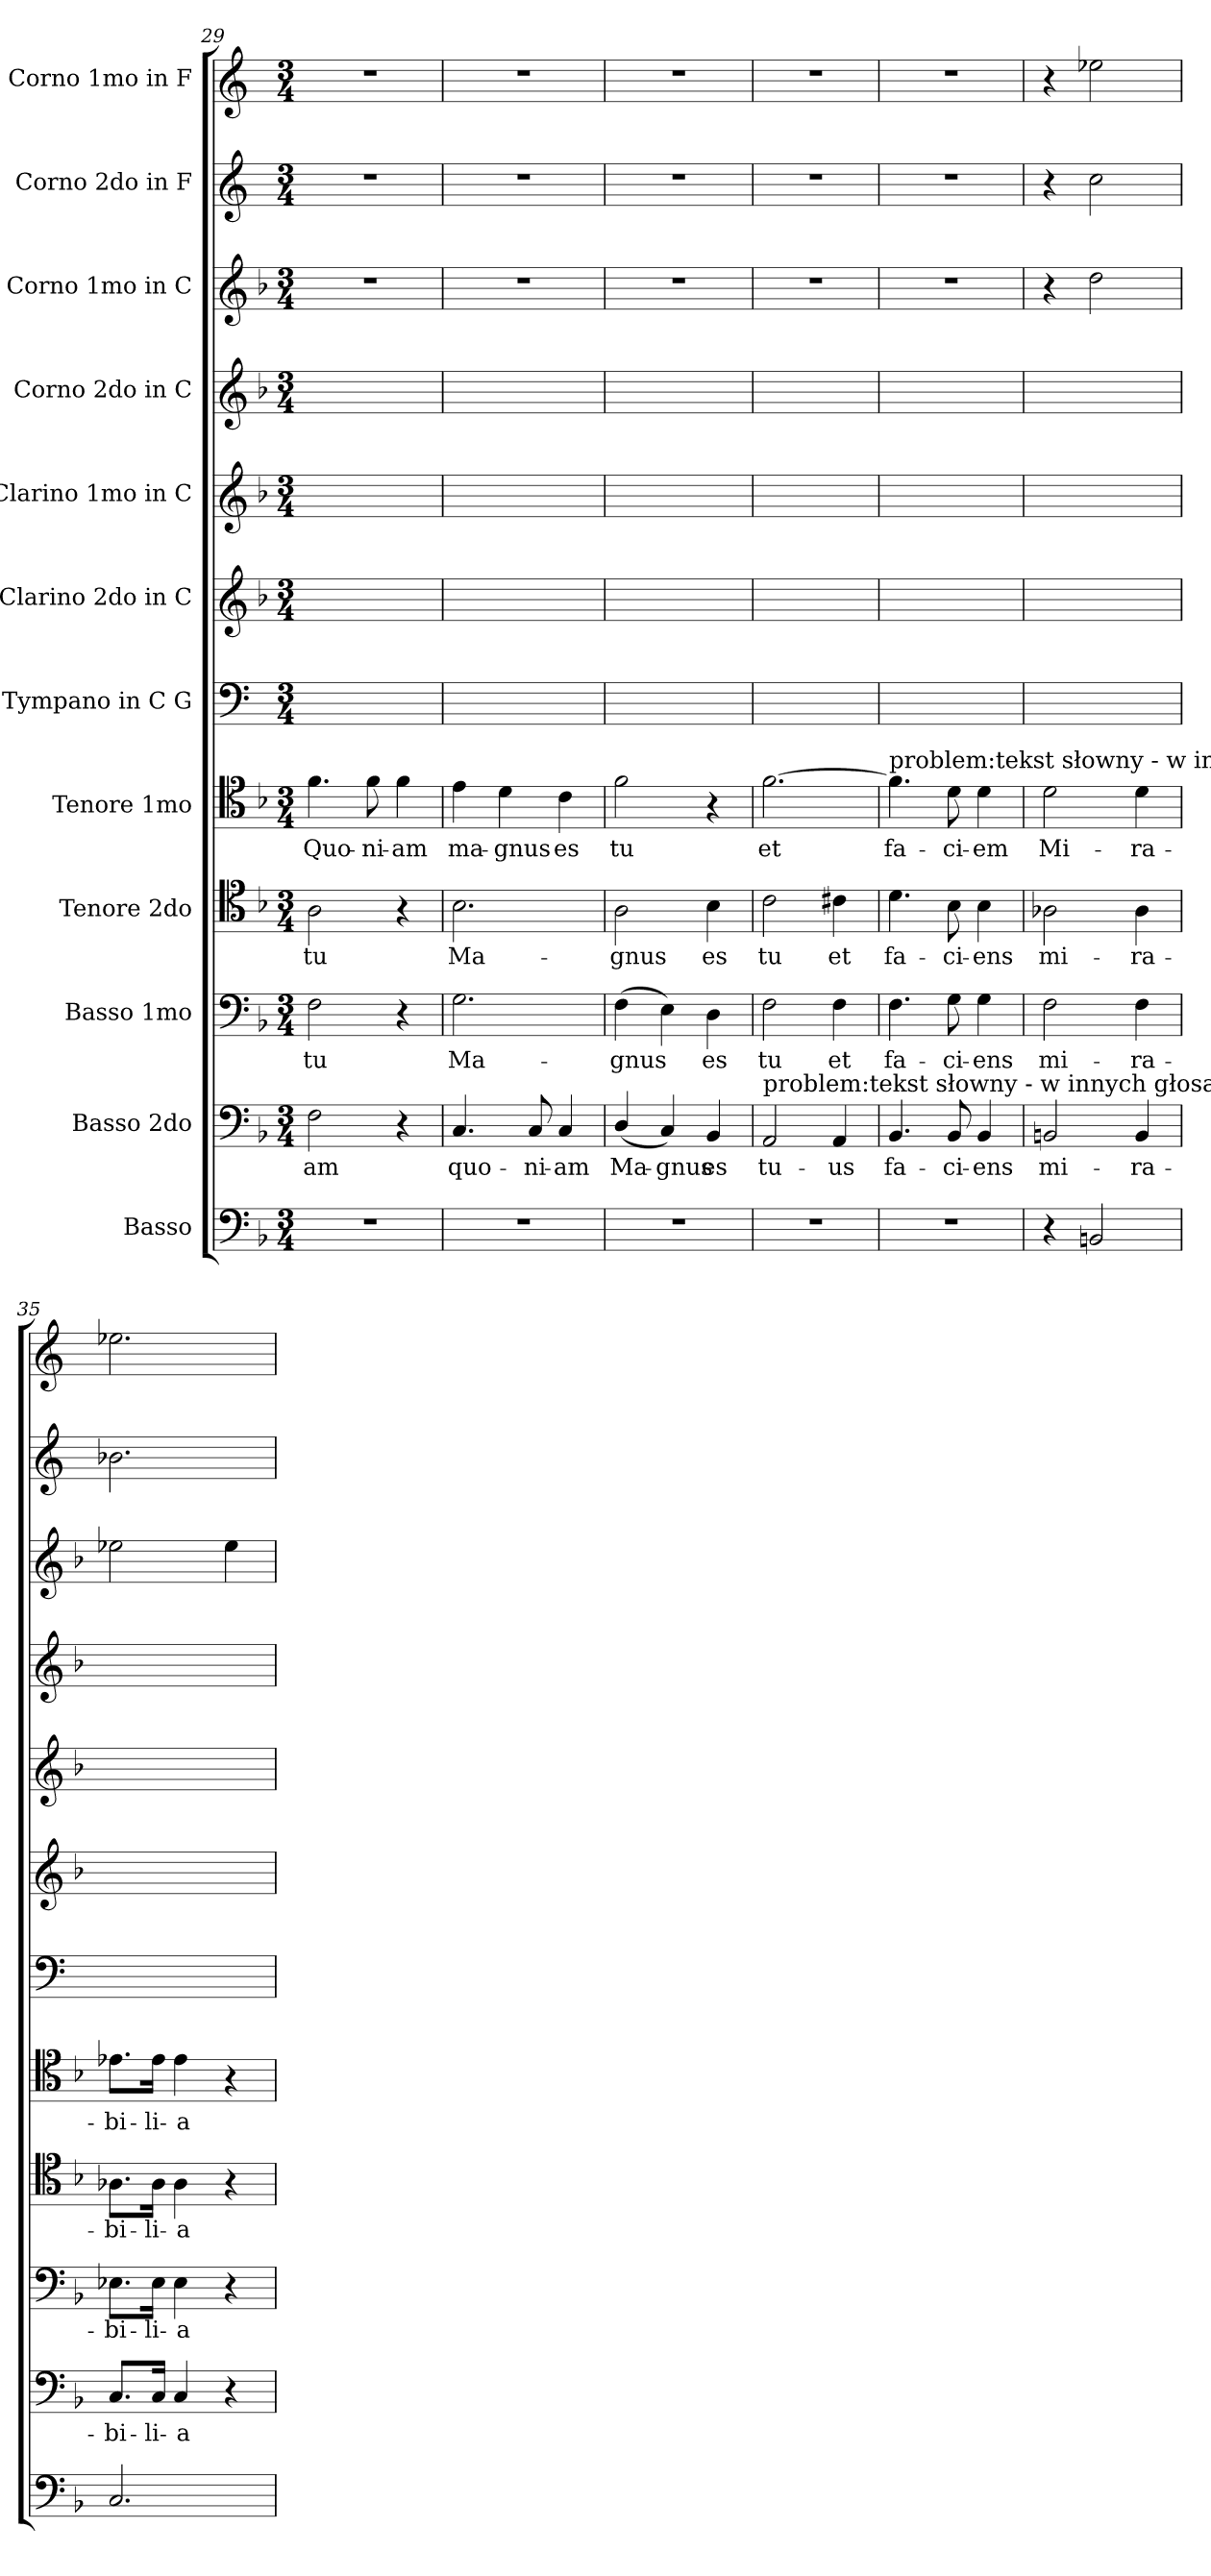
**kern	**kern	**text	**kern	**text	**kern	**text	**kern	**text	**kern	**kern	**kern	**kern	**kern	**kern	**kern
*part12	*part11	*part11	*part10	*part10	*part9	*part9	*part8	*part8	*part7	*part6	*part5	*part4	*part3	*part2	*part1
*staff12	*staff11	*staff11	*staff10	*staff10	*staff9	*staff9	*staff8	*staff8	*staff7	*staff6	*staff5	*staff4	*staff3	*staff2	*staff1
*I"Basso	*I"Basso 2do	*	*I"Basso 1mo	*	*I"Tenore 2do	*	*I"Tenore 1mo	*	*I"Tympano in C G	*I"Clarino 2do in C	*I"Clarino 1mo in C	*I"Corno 2do in C	*I"Corno 1mo in C	*I"Corno 2do in F	*I"Corno 1mo in F
*clefF4	*clefF4	*	*clefF4	*	*clefC4	*	*clefC4	*	*clefF4	*clefG2	*clefG2	*clefG2	*clefG2	*clefG2	*clefG2
*	*	*	*	*	*	*	*	*	*	*	*	*	*	*ITrd4c7	*ITrd4c7
*k[b-]	*k[b-]	*	*k[b-]	*	*k[b-]	*	*k[b-]	*	*k[]	*k[b-]	*k[b-]	*k[b-]	*k[b-]	*k[b-]	*k[b-]
*M3/4	*M3/4	*	*M3/4	*	*M3/4	*	*M3/4	*	*M3/4	*M3/4	*M3/4	*M3/4	*M3/4	*M3/4	*M3/4
=29	=29	=29	=29	=29	=29	=29	=29	=29	=29	=29	=29	=29	=29	=29	=29
2.r	2F\	-am	2F\	tu	2A\	tu	4.f\	Quo-	2.ryy	2.ryy	2.ryy	2.ryy	2.r	2.r	2.r
.	.	.	.	.	.	.	8f\	-ni-	.	.	.	.	.	.	.
.	4r	.	4r	.	4r	.	4f\	-am	.	.	.	.	.	.	.
=30	=30	=30	=30	=30	=30	=30	=30	=30	=30	=30	=30	=30	=30	=30	=30
2.r	4.C/	quo-	2.G\	Ma-	2.B-\	Ma-	4e\	ma-	2.ryy	2.ryy	2.ryy	2.ryy	2.r	2.r	2.r
.	.	.	.	.	.	.	4d\	-gnus	.	.	.	.	.	.	.
.	8C/	-ni-	.	.	.	.	.	.	.	.	.	.	.	.	.
.	4C/	-am	.	.	.	.	4c\	es	.	.	.	.	.	.	.
=31	=31	=31	=31	=31	=31	=31	=31	=31	=31	=31	=31	=31	=31	=31	=31
2.r	(4D/	Ma-	(4F\	-gnus	2A\	-gnus	2f\	tu	2.ryy	2.ryy	2.ryy	2.ryy	2.r	2.r	2.r
.	4C/)	-gnus	4E\)	.	.	.	.	.	.	.	.	.	.	.	.
.	4BB-/	es	4D\	es	4B-\	es	4r	.	.	.	.	.	.	.	.
=32	=32	=32	=32	=32	=32	=32	=32	=32	=32	=32	=32	=32	=32	=32	=32
!	!LO:TX:a:t=problem&colon;tekst słowny - w innych głosach "tu et"	!	!	!	!	!	!	!	!	!	!	!	!	!	!
2.r	2AA/	tu-	2F\	tu	2c\	tu	[2.f\	et	2.ryy	2.ryy	2.ryy	2.ryy	2.r	2.r	2.r
.	4AA/	-us	4F\	et	4c#X\	et	.	.	.	.	.	.	.	.	.
=33	=33	=33	=33	=33	=33	=33	=33	=33	=33	=33	=33	=33	=33	=33	=33
!	!	!	!	!	!	!	!LO:TX:a:t=problem&colon;tekst słowny - w innych głosach "faciens"	!	!	!	!	!	!	!	!
2.r	4.BB-/	fa-	4.F\	fa-	4.d\	fa-	4.f\]	fa-	2.ryy	2.ryy	2.ryy	2.ryy	2.r	2.r	2.r
.	8BB-/	-ci-	8G\	-ci-	8B-\	-ci-	8d\	-ci-	.	.	.	.	.	.	.
.	4BB-/	-ens	4G\	-ens	4B-\	-ens	4d\	-em	.	.	.	.	.	.	.
=34	=34	=34	=34	=34	=34	=34	=34	=34	=34	=34	=34	=34	=34	=34	=34
4r	2BBn/	mi-	2F\	mi-	2A-X\	mi-	2d\	Mi-	2.ryy	2.ryy	2.ryy	2.ryy	4r	4r	4r
2BBn/	.	.	.	.	.	.	.	.	.	.	.	.	2dd\	2f\	2a-X\
.	4BB/	-ra-	4F\	-ra-	4A-\	-ra-	4d\	-ra-	.	.	.	.	.	.	.
=35	=35	=35	=35	=35	=35	=35	=35	=35	=35	=35	=35	=35	=35	=35	=35
2.C/	8.C/L	-bi-	8.E-X\L	-bi-	8.A-X\L	-bi-	8.e-X\L	-bi-	2.ryy	2.ryy	2.ryy	2.ryy	2ee-X\	2.e-X\	2.a-X\
.	16C/Jk	-li-	16E-\Jk	-li-	16A-\Jk	-li-	16e-\Jk	-li-	.	.	.	.	.	.	.
.	4C/	-a	4E-\	-a	4A-\	-a	4e-\	-a	.	.	.	.	.	.	.
.	4r	.	4r	.	4r	.	4r	.	.	.	.	.	4ee-\	.	.
=	=	=	=	=	=	=	=	=	=	=	=	=	=	=	=
*-	*-	*-	*-	*-	*-	*-	*-	*-	*-	*-	*-	*-	*-	*-	*-
